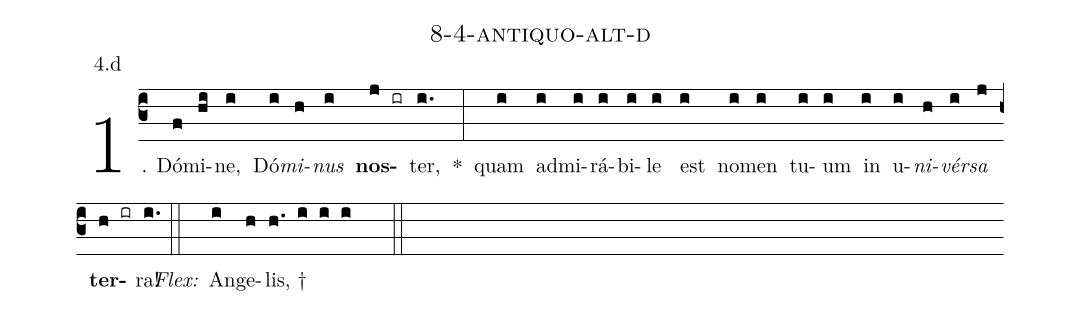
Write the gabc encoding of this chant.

name: 8-4-antiquo-alt-d;
annotation: 4.d;
%%
(c3)1. Dó(f)mi(hi)ne,(i) Dó(i)<i>mi</i>(h)<i>nus</i>(i) <b>nos</b>(j ir)ter,(i.) *(:) quam(i) ad(i)mi(i)rá(i)bi(i)le(i) est(i) no(i)men(i) tu(i)um(i) in(i) u(i)<i>ni</i>(h)<i>vér</i>(i)<i>sa</i>(j) <b>ter</b>(h ir)ra!(i.) (::)
<i>Flex:</i>()  An(i)ge(h)lis, †(h. i i i  ::)
